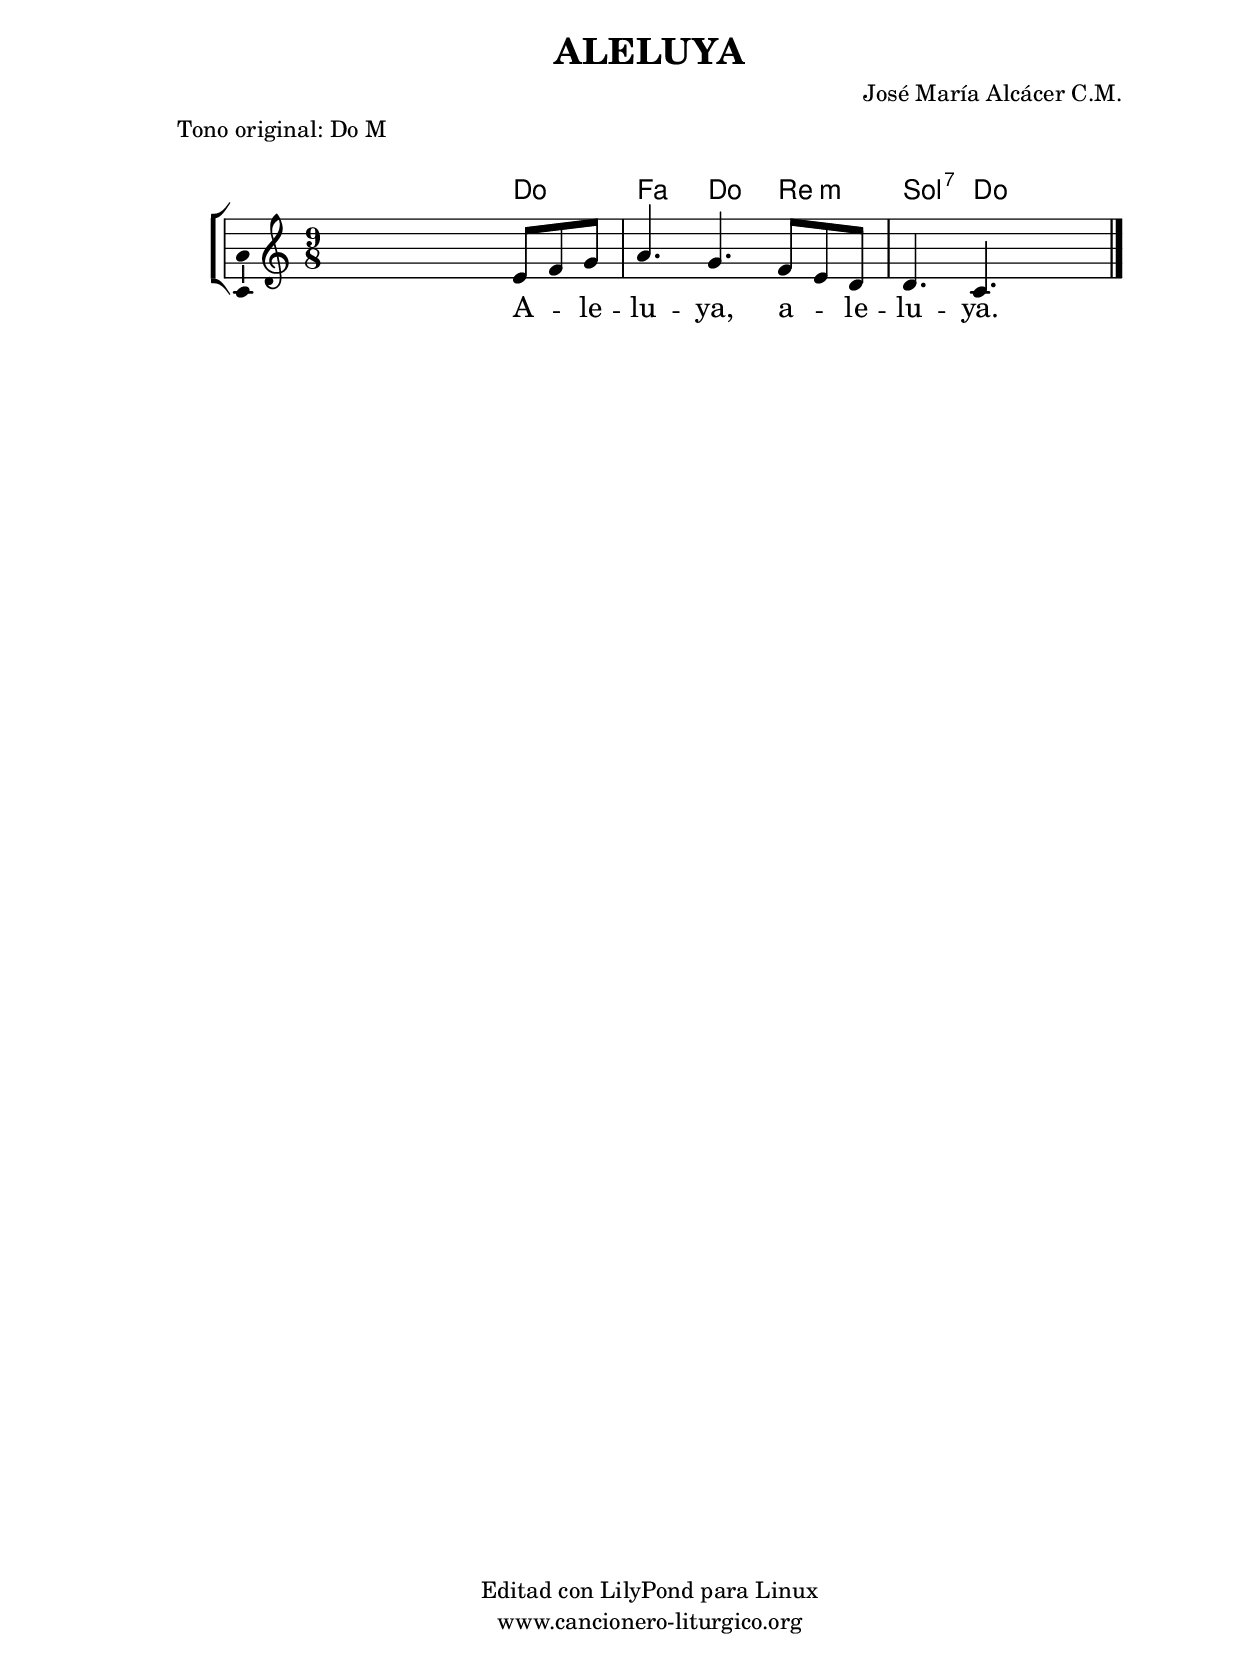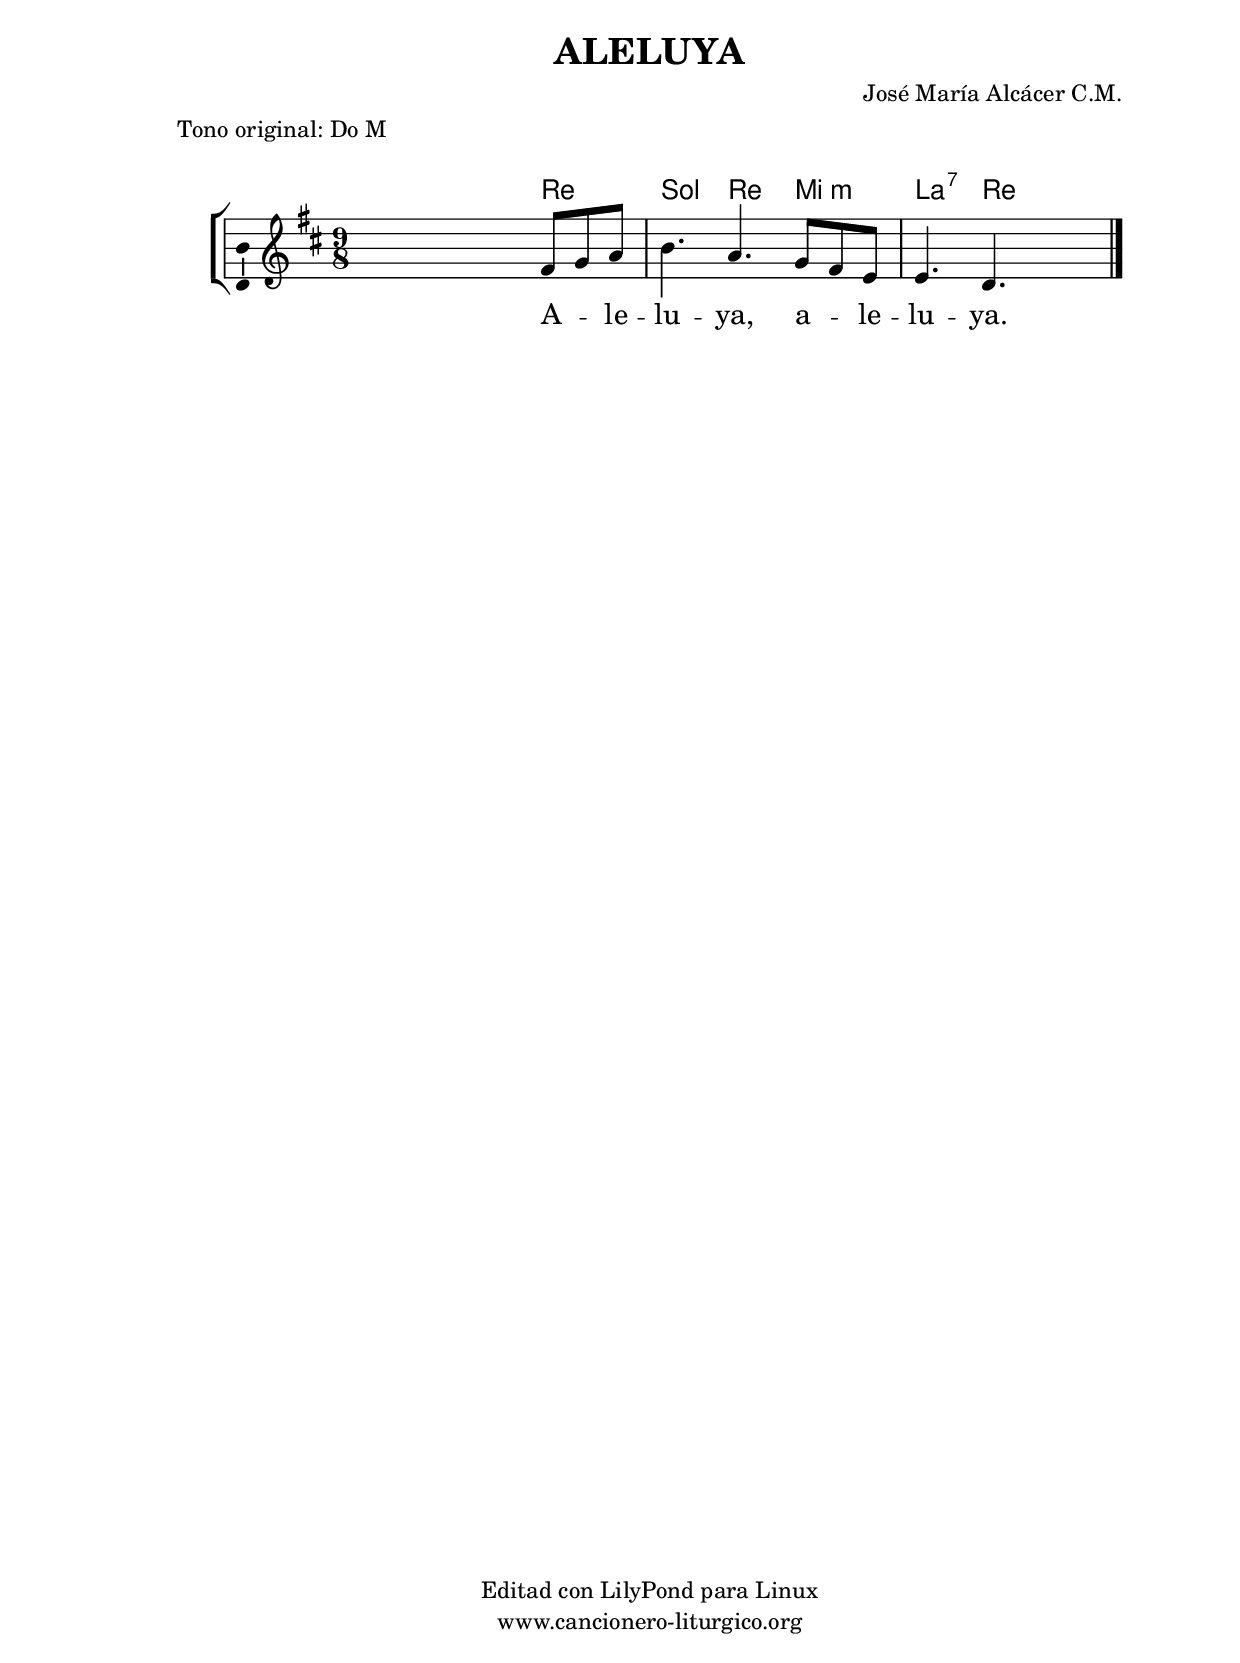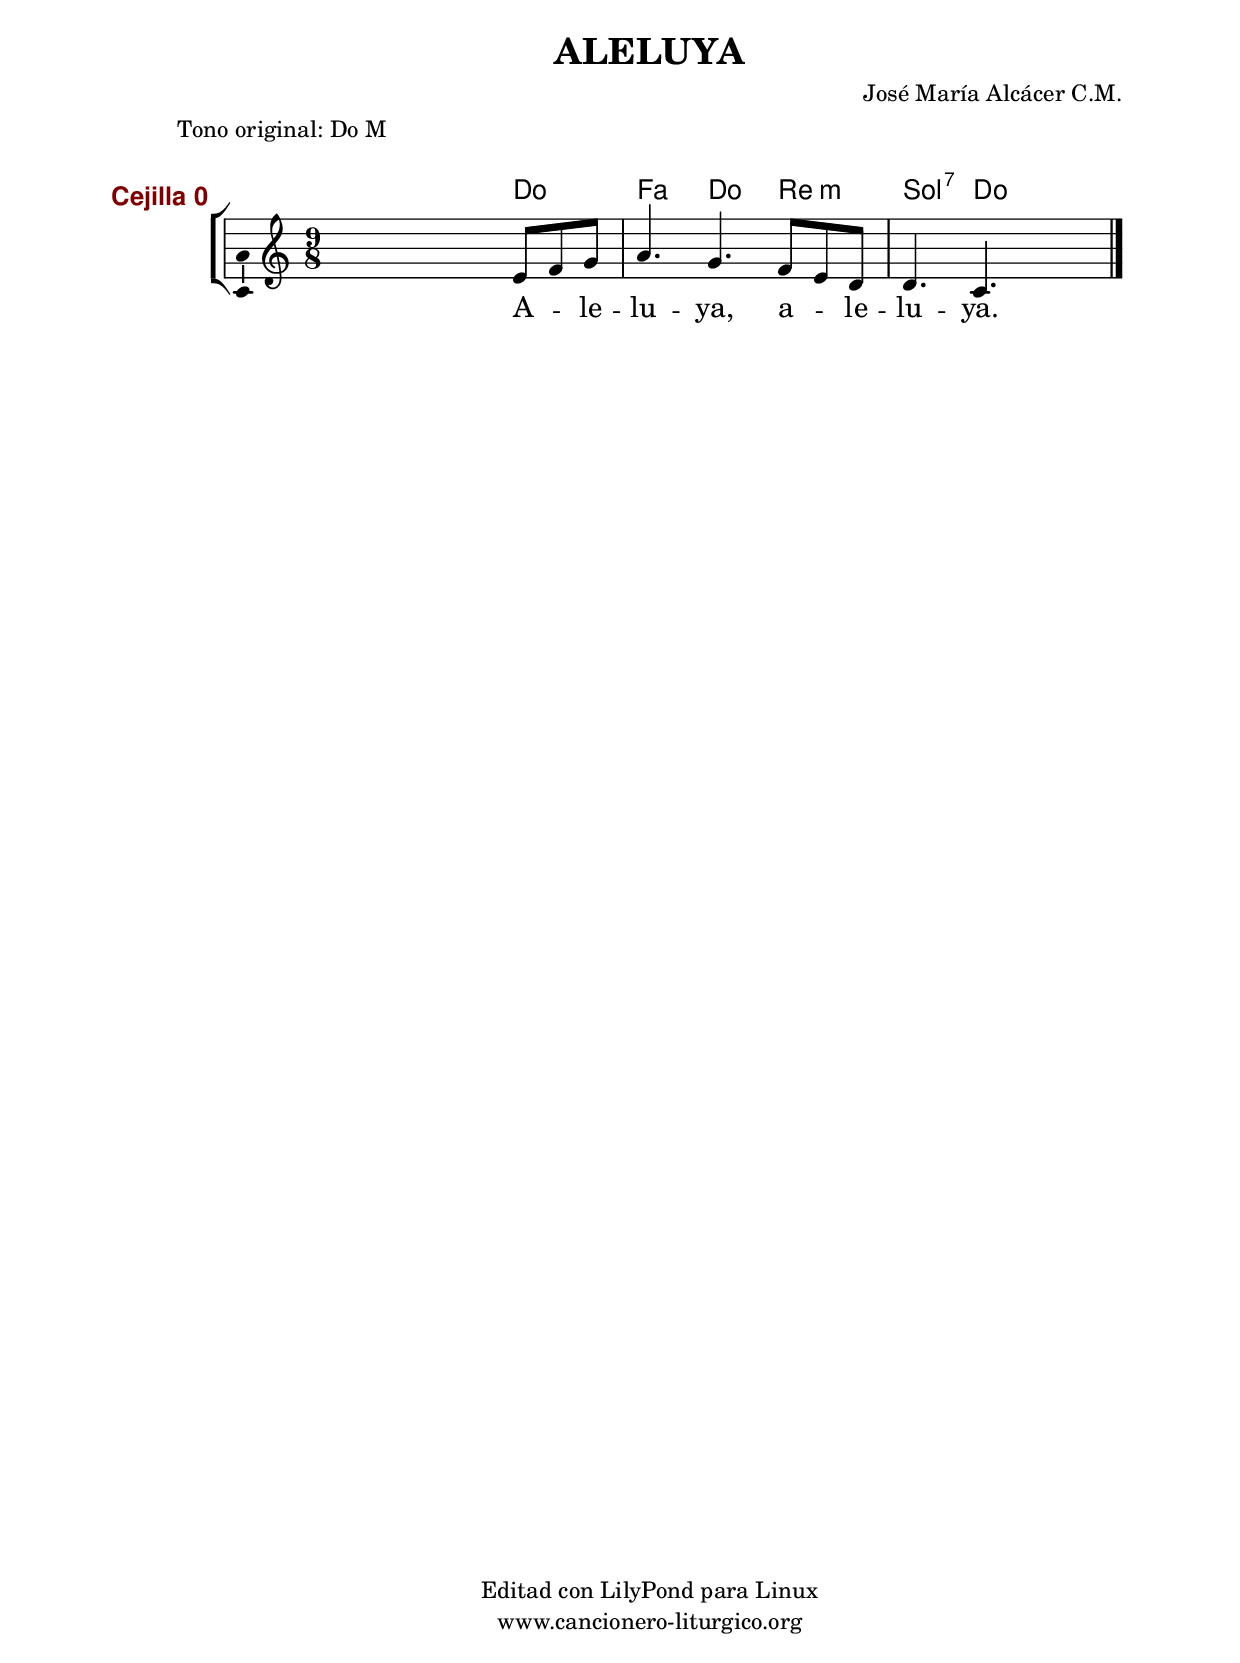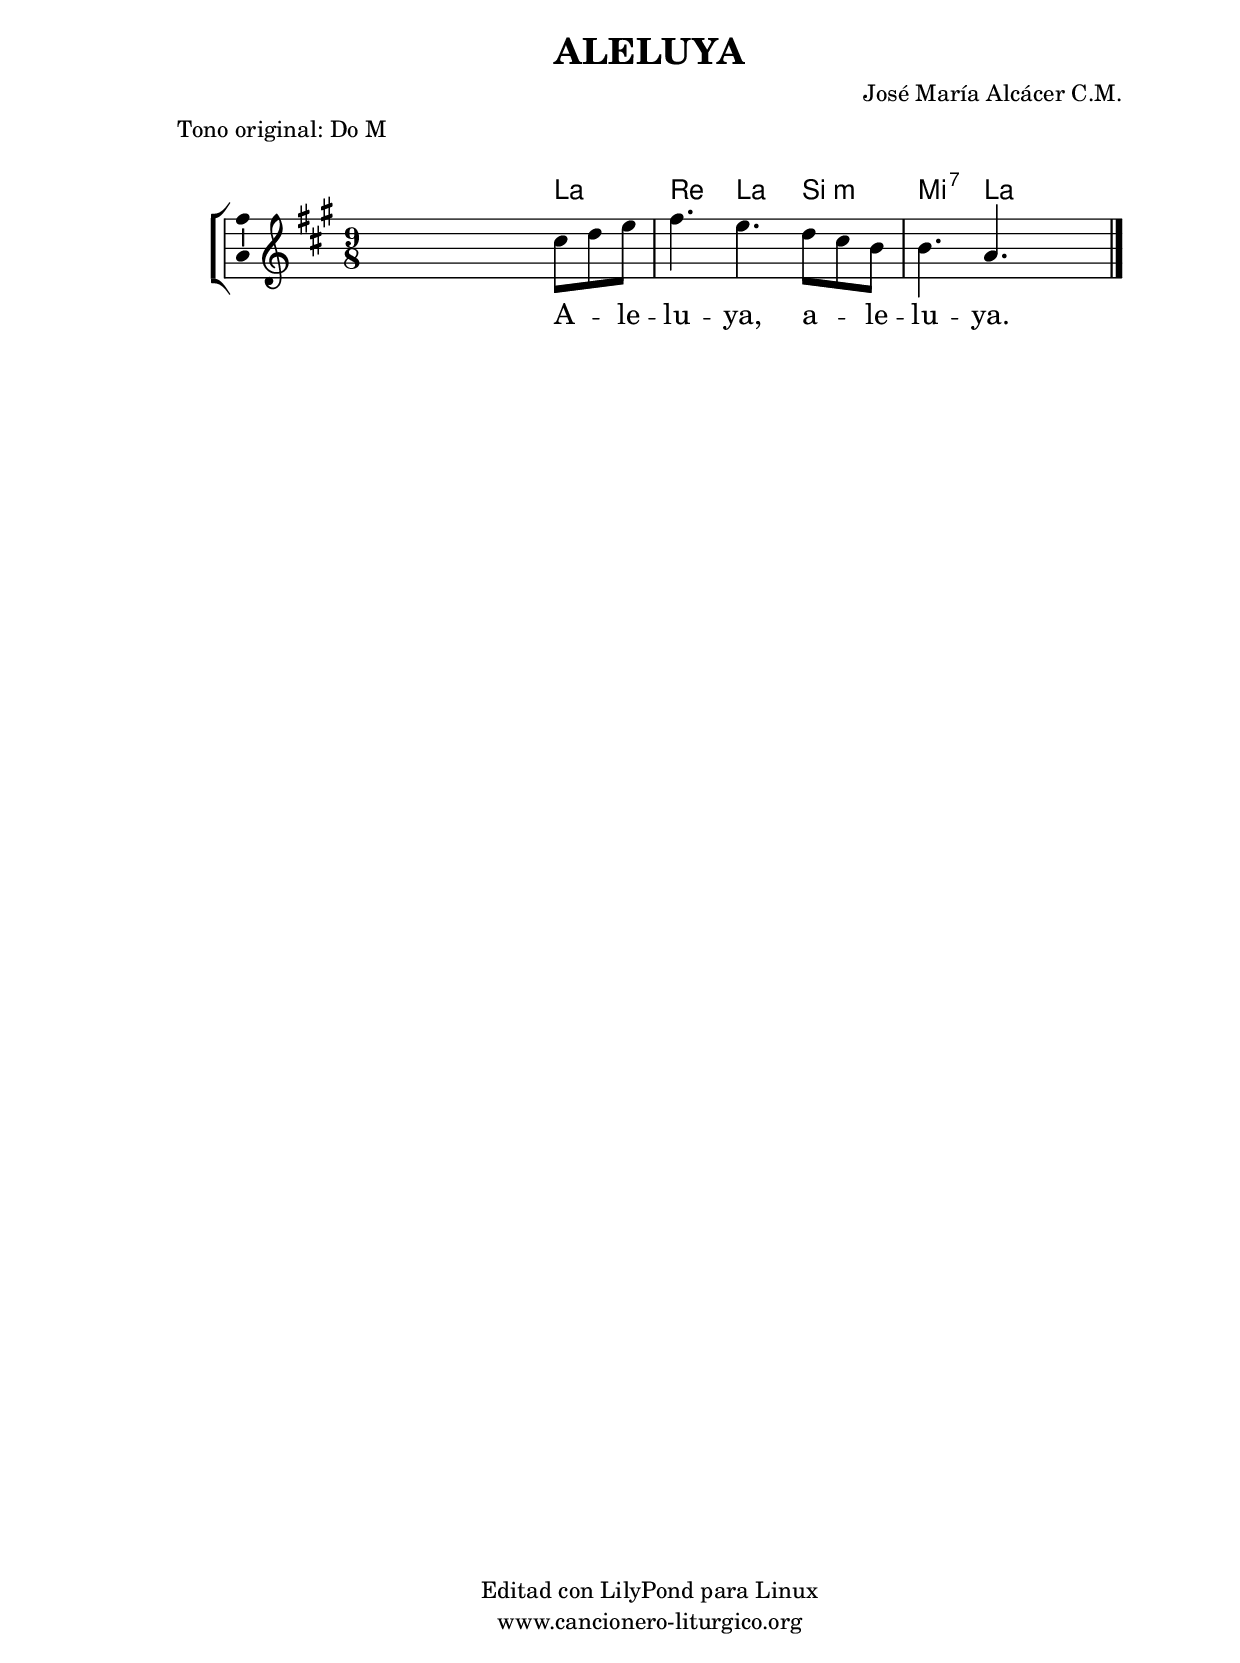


%versión de lilypond para la que se ha escrito esta partitura:
\version "2.16.0"

	%Tamaño papel
	#(set-default-paper-size "a4")
	%Tamaño partitura
	#(set-global-staff-size 20)
	%No responde al pulsar sobre una nota
	#(ly:set-option 'point-and-click #f)

%parámetros del encabezamiento:
\header {
	title = "ALELUYA"
	subtitle = ""
	composer = "José María Alcácer C.M."
	poet = ""
	meter = "Tono original: Do M"
	arranger = ""
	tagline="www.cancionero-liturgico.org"
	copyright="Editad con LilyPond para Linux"
	tiempo = ""
	usos = ""
	letra = ""
	}

%parámetros asociados al papel:
\paper  {
	oddHeaderMarkup = \markup {\fill-line { \on-the-fly #not-first-page \fromproperty #'header:title \on-the-fly #not-first-page \fromproperty #'header:composer }}
	evenHeaderMarkup = \markup {\fill-line { \fromproperty #'header:composer \fromproperty #'header:title }}
	#(set-paper-size "a4")
	print-page-number = ##f
	first-page-number = 1
	print-first-page-number = ##f
%	head-separation = 3.0 \cm
	top-margin = 2.0 \cm
	bottom-margin = 0.5\cm
%%%	bottom-margin = -3.0\cm
	left-margin = 3.0 \cm
	line-width = 16.0 \cm 
	indent = 8\mm
	interscoreline = 2.\mm
	between-system-space = 15\mm
%	para que las partituras no llenen la hoja:
	ragged-bottom = ##t
%	idem para la última hoja:
	ragged-last-bottom = ##f
%	para que las partituras llenen el ancho del papel:
	ragged-last = ##f
	after-title-space = 2.5 \cm
%page-count=1
%system-count=8

	%Flexible Vertical Spacing
%	markup-markup-spacing =
%	#'((basic-distance . 15) (minimum-distance . 15) (padding . 3))
	markup-system-spacing =
	#'((basic-distance . 15) (minimum-distance . 15) (padding . 3))
	system-system-spacing =
	#'((basic-distance . 15) (minimum-distance . 15) (padding . 3))
	score-system-spacing =
	#'((basic-distance . 15) (minimum-distance . 15) (padding . 5))
%	top-system-spacing = % header
%	#'((basic-distance . 8) (minimum-distance . 0) (padding . 0))
%	top-markup-spacing =
%	#'((basic-distance . 20) (minimum-distance . 20) (padding . 0))
	last-bottom-spacing = % footer
	#'((basic-distance . 5) (minimum-distance . 5) (padding . 0))
%	score-markup-spacing =
%	#'((basic-distance . 16) (minimum-distance . 13) (padding . 0))

	}


%parámetros que afectan a toda la partitura:
global =  {
	%clave de sol (G):
	\clef G
	%armadura:
%	\transpose a c
	\key c \major
	\tempo 4=60
	\set Score.tempoHideNote = ##t
	}


acordes = {
	\italianChords
	\chordmode {
%	\transpose a c
{

s2.
c4. f c d:m g:7 c

}
	}
}

melodia =
%	\transpose a c
{
\relative c'{

\time 9/8
s2. e8 f g
a4. g f8 e d
d4. c s4.

\bar "|."
}
}

texto = \lyricmode {
A -- _ le -- lu -- ya,
a -- _ le -- lu -- ya.
}


acordesStaff = \context ChordNames = acordesStaff <<
	\set chordChanges = ##t
	\acordes
	>>


%%%%%%%%%%%%%%%%%%%%%%%%%%%%%%%%%%% CEJILLA %%%%%%%%%%%%%%%%%%%%%%%%%%%%%%%%%%%
acordescejilla = {
%%%	\override ChordNames.ChordName #'font-size = #-1
%%%	\override ChordNames.ChordName #'font-series = #'bold
	\transpose c c {
		\acordes
		}
	}

acordescejillaStaff = \context ChordNames = acordescejillaStaff <<
	\set Staff.instrumentName = \markup \with-color #darkred \larger \bold \sans "Cejilla 0"
	\set chordChanges = ##t
	\acordescejilla
	>>
%%%%%%%%%%%%%%%%%%%%%%%%%%%%%%%%%%% CEJILLA %%%%%%%%%%%%%%%%%%%%%%%%%%%%%%%%%%%


vozStaff = \context Voice = vozStaff
\with {\consists "Ambitus_engraver"}
<<
%	\set Staff.instrumentName = ""
%	\set Staff.shortInstrumentName = ""
%	\set Staff.midiInstrument = #"cbrinet"
%	\set Staff.midiInstrument = #"cello"
%	\set Staff.midiInstrument = #"flute"
	\set Staff.midiInstrument = #"electric guitar (jazz)"
%	\set Staff.midiInstrument = #"english horn"
%	\set Staff.midiInstrument = #"violin"
%	\set Staff.midiInstrument = #"glockenspiel"
	\set Staff.midiMinimumVolume = #0.7
	\set Staff.midiMaximumVolume = #0.9
	\global
	\melodia
	>>

textoStaff = \context Lyrics = textoStaff <<
	\lyricsto vozStaff \texto
	>>


\book {
	\score {
		\context ChoirStaff {
			\override StaffGroup.SystemStartBracket #'collapse-height = #1
			\override Score.SystemStartBar #'collapse-height = #1
			<<
			\acordesStaff
			\vozStaff
			\textoStaff
			>>
			}
		\layout {
	    		\context {
				\Lyrics
				\override LyricText #'font-size = #2
				}
	   		 \context {
				\Score
				\override StaffSymbol #'staff-space = #(magstep +3)
				}
			}
		}
	\score {
		\unfoldRepeats
		\context ChoirStaff {
			<<
			\acordesStaff
			\vozStaff
			>>
			}
		\midi {
	  		\context {
	  			\Score
				tempoWholesPerMinute = #(ly:make-moment 70 4)
				}
			}
		}
	}


%Partitura para guitarra
#(define output-suffix "G")
\book {
	\score {
		\context ChoirStaff {
			\override StaffGroup.SystemStartBracket #'collapse-height = #1
			\override Score.SystemStartBar #'collapse-height = #1
			<<
			\acordescejillaStaff
			\vozStaff
			\textoStaff
			>>
			}
		\layout {
%%%%%%%%%%%%%%%%%%%%%%%%%%%%%%%%%%% CEJILLA %%%%%%%%%%%%%%%%%%%%%%%%%%%%%%%%%%%
			\context {
				\ChordNames \consists Instrument_name_engraver
				}
%%%%%%%%%%%%%%%%%%%%%%%%%%%%%%%%%%% CEJILLA %%%%%%%%%%%%%%%%%%%%%%%%%%%%%%%%%%%
	    		\context {
				\Lyrics
				\override LyricText #'font-size = #2
				}
	   		 \context {
				\Score
				\override StaffSymbol #'staff-space = #(magstep +3)
				}
			}
		}
	}


#(define output-suffix "C")
\book {
	\score {
		\context ChoirStaff {
			\override StaffGroup.SystemStartBracket #'collapse-height = #1
			\override Score.SystemStartBar #'collapse-height = #1
\transpose c d
			<<
			\acordesStaff
			\vozStaff
			\textoStaff
			>>
			}
		\layout {
	    		\context {
				\Lyrics
				\override LyricText #'font-size = #2
				}
	   		 \context {
				\Score
				\override StaffSymbol #'staff-space = #(magstep +3)
				}
			}
		}
	}


#(define output-suffix "S")
\book {
	\score {
		\context ChoirStaff {
			\override StaffGroup.SystemStartBracket #'collapse-height = #1
			\override Score.SystemStartBar #'collapse-height = #1
\transpose c a
			<<
			\acordesStaff
			\vozStaff
			\textoStaff
			>>
			}
		\layout {
	    		\context {
				\Lyrics
				\override LyricText #'font-size = #2
				}
	   		 \context {
				\Score
				\override StaffSymbol #'staff-space = #(magstep +3)
				}
			}
		}
	}


